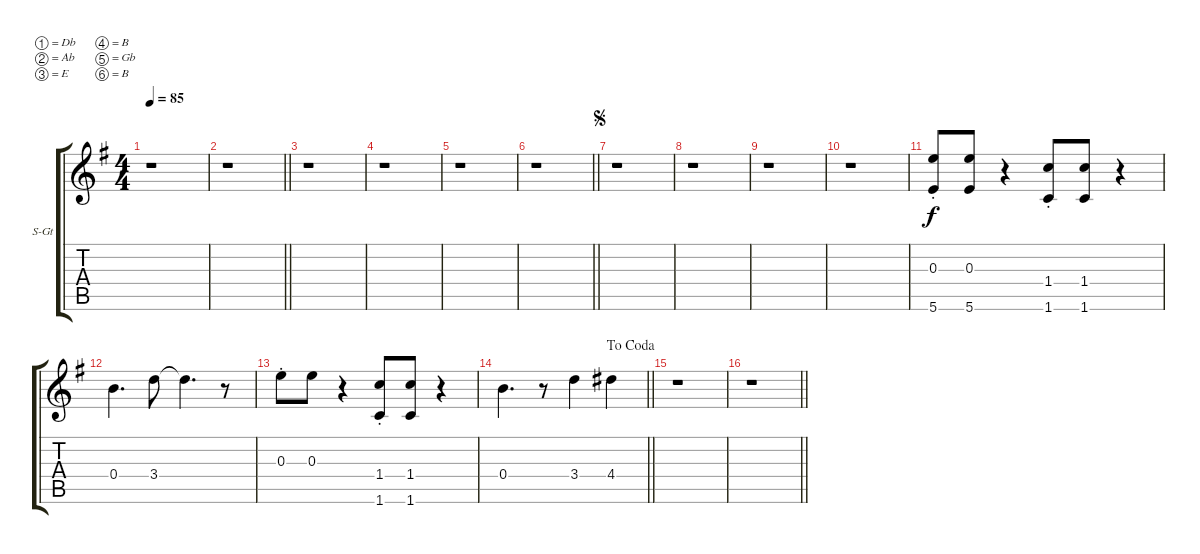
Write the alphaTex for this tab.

\bracketExtendMode groupsimilarinstruments
\firstSystemTrackNameOrientation horizontal
\otherSystemsTrackNameOrientation horizontal
\track ("Strings 2" "S-Gt") {instrument stringensemble1}
\staff {score tabs}
\tuning (Db5 Ab4 E4 B3 Gb3 B2)
\displaytranspose 12
\ts (4 4)
\tempo 85
\clef g2
\ks eminor
r.1{dy f} |
\barLineRight lightlight
r.1 |
r.1 |
r.1 |
r.1 |
\barLineRight lightlight
r.1 |
\jump segno
r.1 |
r.1 |
r.1 |
r.1 |
(0.3{st} 5.6{st}).8 (0.3 5.6).8 r.4 (1.4{st} 1.6{st}).8 (1.4 1.6).8 r.4 |
0.4.4{d} 3.4.8 3.4{t}.4{d} r.8 |
0.3{st}.8 0.3.8 r.4 (1.4{st} 1.6{st}).8 (1.4 1.6).8 r.4 |
\jump dacoda
\barLineRight lightlight
0.4.4{d} r.8 3.4.4 4.4.4 |
r.1 |
\barLineRight lightlight
r.1
